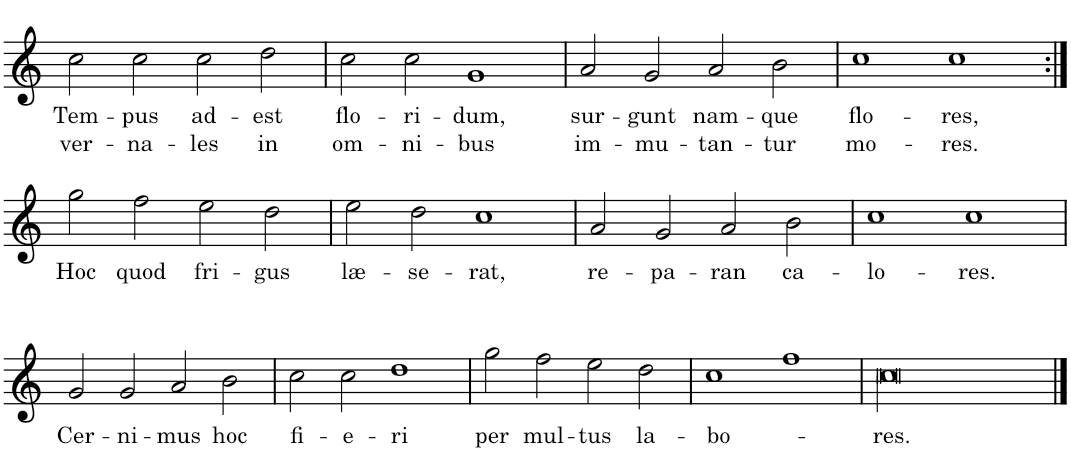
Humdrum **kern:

**kern	**text	**text
*part1	*part1	*part1
*staff1	*staff1	*staff1
*I"Voice	*	*
*I'Vo.	*	*
*clefG2	*	*
*k[]	*	*
*M4/2	*	*
=1	=1	=1
!	!LO:LY:b	!LO:LY:b
2cc\	Tem-	ver-
!	!LO:LY:b	!LO:LY:b
2cc\	-pus	-na-
!	!LO:LY:b	!LO:LY:b
2cc\	ad-	-les
!	!LO:LY:b	!LO:LY:b
2dd\	-est	in
=2	=2	=2
!	!LO:LY:b	!LO:LY:b
2cc\	flo-	om-
!	!LO:LY:b	!LO:LY:b
2cc\	-ri-	-ni-
!	!LO:LY:b	!LO:LY:b
1g	-dum,	-bus
=3	=3	=3
!	!LO:LY:b	!LO:LY:b
2a/	sur-	im-
!	!LO:LY:b	!LO:LY:b
2g/	-gunt	-mu-
!	!LO:LY:b	!LO:LY:b
2a/	nam-	-tan-
!	!LO:LY:b	!LO:LY:b
2b\	-que	-tur
=4	=4	=4
!	!LO:LY:b	!LO:LY:b
1cc	flo-	mo-
!	!LO:LY:b	!LO:LY:b
1cc	-res,	-res.
!!LO:LB:g=z
=5:|!	=5:|!	=5:|!
!	!LO:LY:b	!
2gg\	Hoc	.
!	!LO:LY:b	!
2ff\	quod	.
!	!LO:LY:b	!
2ee\	fri-	.
!	!LO:LY:b	!
2dd\	-gus	.
=6	=6	=6
!	!LO:LY:b	!
2ee\	læ-	.
!	!LO:LY:b	!
2dd\	-se-	.
!	!LO:LY:b	!
1cc	-rat,	.
=7	=7	=7
!	!LO:LY:b	!
2a/	re-	.
!	!LO:LY:b	!
2g/	-pa-	.
!	!LO:LY:b	!
2a/	-ran	.
!	!LO:LY:b	!
2b\	ca-	.
=8	=8	=8
!	!LO:LY:b	!
1cc	-lo-	.
!	!LO:LY:b	!
1cc	-res.	.
!!LO:LB:g=z
=9	=9	=9
!	!LO:LY:b	!
2g/	Cer-	.
!	!LO:LY:b	!
2g/	-ni-	.
!	!LO:LY:b	!
2a/	-mus	.
!	!LO:LY:b	!
2b\	hoc	.
=10	=10	=10
!	!LO:LY:b	!
2cc\	fi-	.
!	!LO:LY:b	!
2cc\	-e-	.
!	!LO:LY:b	!
1dd	-ri	.
=11	=11	=11
!	!LO:LY:b	!
2gg\	per	.
!	!LO:LY:b	!
2ff\	mul-	.
!	!LO:LY:b	!
2ee\	-tus	.
!	!LO:LY:b	!
2dd\	la-	.
=12	=12	=12
!	!LO:LY:b	!
1cc	-bo-	.
1ff	.	.
=13	=13	=13
!	!LO:LY:b	!
[0cc\	-res.	.
==14	==14	==14
0cc\]	.	.
=	=	=
*-	*-	*-
